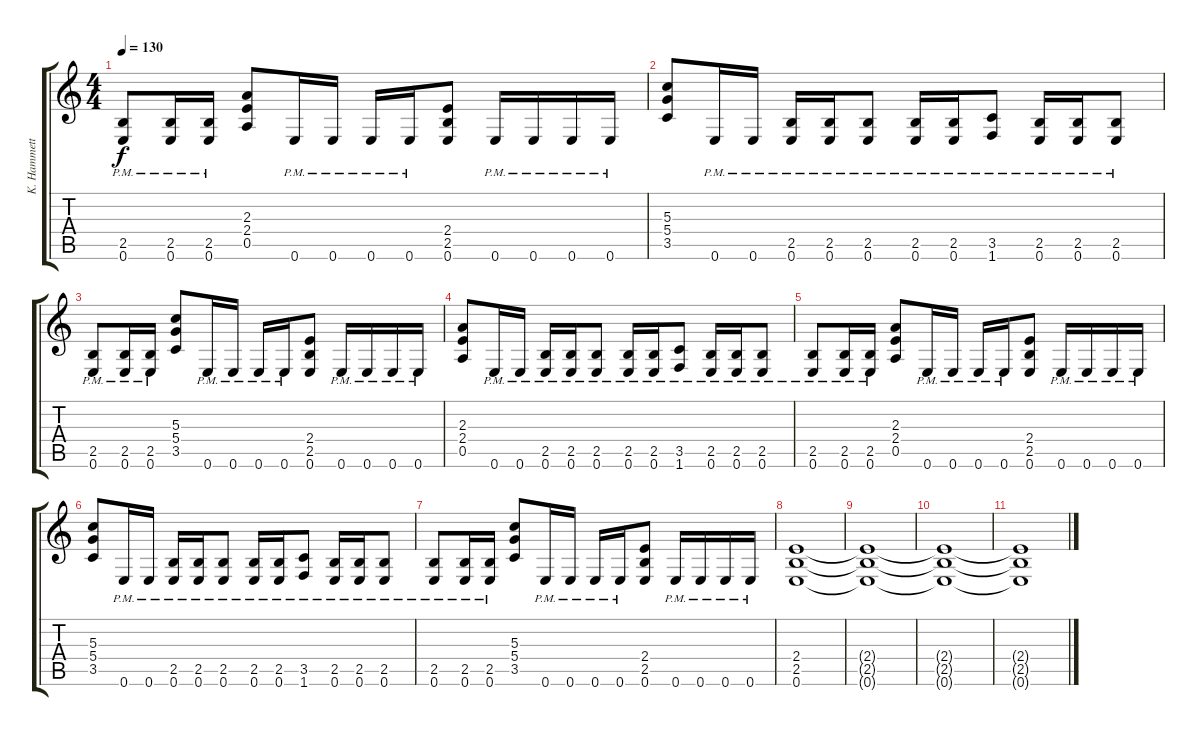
\track ("K. Hammett (Lead)" "K. Hammett") {instrument distortionguitar}
\staff {score tabs}
\tuning (E4 B3 G3 D3 A2 E2) {hide}
\ts (4 4)
\tempo 130
\clef g2
\ks c
(2.5{pm} 0.6{pm}).8{dy f} (2.5{pm} 0.6{pm}).16 (2.5{pm} 0.6{pm}).16 (2.3 2.4 0.5).8 0.6{pm}.16 0.6{pm}.16 0.6{pm}.16 0.6{pm}.16 (2.4 2.5 0.6).8 0.6{pm}.16 0.6{pm}.16 0.6{pm}.16 0.6{pm}.16 |
(5.3 5.4 3.5).8 0.6{pm}.16 0.6{pm}.16 (2.5{pm} 0.6{pm}).16 (2.5{pm} 0.6{pm}).16 (2.5{pm} 0.6{pm}).8 (2.5{pm} 0.6{pm}).16 (2.5{pm} 0.6{pm}).16 (3.5{pm} 1.6{pm}).8 (2.5{pm} 0.6{pm}).16 (2.5{pm} 0.6{pm}).16 (2.5{pm} 0.6{pm}).8 |
(2.5{pm} 0.6{pm}).8 (2.5{pm} 0.6{pm}).16 (2.5{pm} 0.6{pm}).16 (5.3 5.4 3.5).8 0.6{pm}.16 0.6{pm}.16 0.6{pm}.16 0.6{pm}.16 (2.4 2.5 0.6).8 0.6{pm}.16 0.6{pm}.16 0.6{pm}.16 0.6{pm}.16 |
(2.3 2.4 0.5).8 0.6{pm}.16 0.6{pm}.16 (2.5{pm} 0.6{pm}).16 (2.5{pm} 0.6{pm}).16 (2.5{pm} 0.6{pm}).8 (2.5{pm} 0.6{pm}).16 (2.5{pm} 0.6{pm}).16 (3.5{pm} 1.6{pm}).8 (2.5{pm} 0.6{pm}).16 (2.5{pm} 0.6{pm}).16 (2.5{pm} 0.6{pm}).8 |
(2.5{pm} 0.6{pm}).8 (2.5{pm} 0.6{pm}).16 (2.5{pm} 0.6{pm}).16 (2.3 2.4 0.5).8 0.6{pm}.16 0.6{pm}.16 0.6{pm}.16 0.6{pm}.16 (2.4 2.5 0.6).8 0.6{pm}.16 0.6{pm}.16 0.6{pm}.16 0.6{pm}.16 |
(5.3 5.4 3.5).8 0.6{pm}.16 0.6{pm}.16 (2.5{pm} 0.6{pm}).16 (2.5{pm} 0.6{pm}).16 (2.5{pm} 0.6{pm}).8 (2.5{pm} 0.6{pm}).16 (2.5{pm} 0.6{pm}).16 (3.5{pm} 1.6{pm}).8 (2.5{pm} 0.6{pm}).16 (2.5{pm} 0.6{pm}).16 (2.5{pm} 0.6{pm}).8 |
(2.5{pm} 0.6{pm}).8 (2.5{pm} 0.6{pm}).16 (2.5{pm} 0.6{pm}).16 (5.3 5.4 3.5).8 0.6{pm}.16 0.6{pm}.16 0.6{pm}.16 0.6{pm}.16 (2.4 2.5 0.6).8 0.6{pm}.16 0.6{pm}.16 0.6{pm}.16 0.6{pm}.16 |
(2.4 2.5 0.6).1 |
(2.4{t} 2.5{t} 0.6{t}).1 |
(2.4{t} 2.5{t} 0.6{t}).1 |
(2.4{t} 2.5{t} 0.6{t}).1
